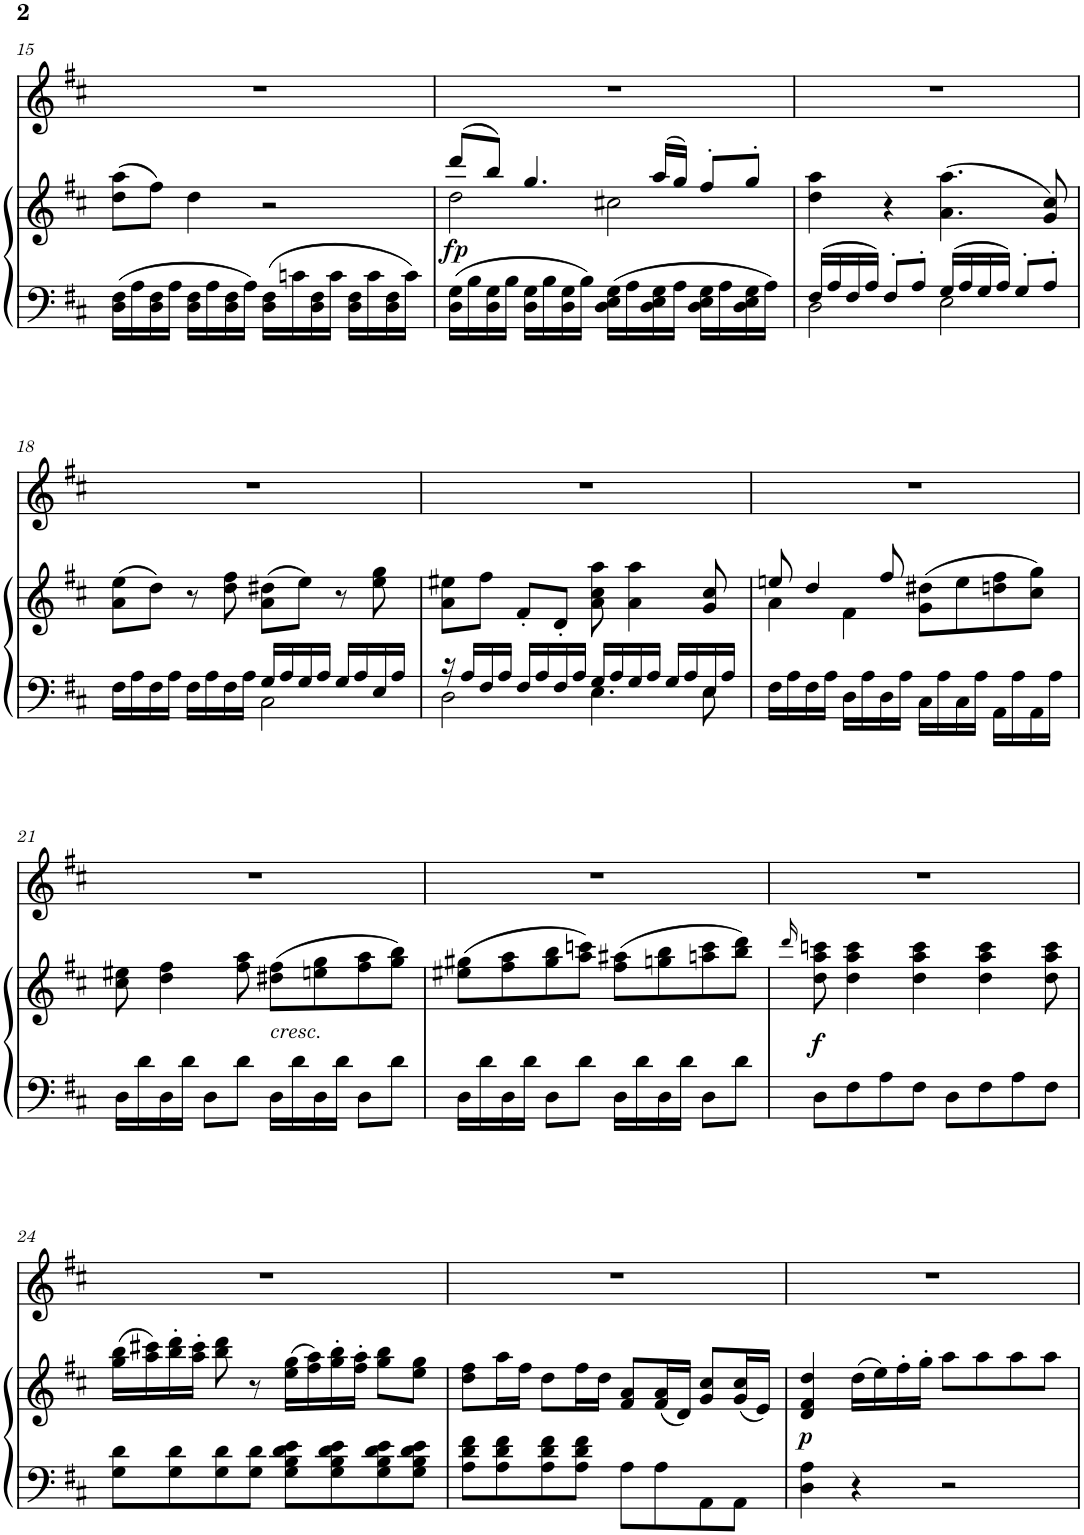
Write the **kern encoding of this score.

**kern	**kern	**dynam	**kern
*part2	*part2	*part2	*part1
*staff3	*staff2	*staff2/3	*staff1
*I"Piano	*	*	*I"Flauta
*I'Pno	*	*	*I'Fl
!!LO:PB:g=z
*clefF4	*clefG2	*	*clefG2
*k[f#c#]	*k[f#c#]	*	*k[f#c#]
*M4/4	*M4/4	*	*M4/4
*met(c)	*met(c)	*	*met(c)
=15	=15	=15	=15
16D\ 16F#\LL	(8dd\ 8aa\L	.	1r
16A\	.	.	.
16D\ 16F#\	8ff#\J)	.	.
16A\JJ	.	.	.
16D\ 16F#\LL	4dd\	.	.
16A\	.	.	.
16D\ 16F#\	.	.	.
16A\JJ	.	.	.
16D\ 16F#\LL	2r	.	.
16cn\	.	.	.
16D\ 16F#\	.	.	.
16c\JJ	.	.	.
16D\ 16F#\LL	.	.	.
16c\	.	.	.
16D\ 16F#\	.	.	.
16c\JJ	.	.	.
=16	=16	=16	=16
*	*^	*	*
!	!	!	!LO:DY:b	!
16D\ 16G\LL	(8ddd/L	2dd\	fp	1r
16B\	.	.	.	.
16D\ 16G\	8bb/J)	.	.	.
16B\JJ	.	.	.	.
16D\ 16G\LL	4.gg/	.	.	.
16B\	.	.	.	.
16D\ 16G\	.	.	.	.
16B\JJ	.	.	.	.
16D\ 16E\ 16G\LL	.	2cc#X\	.	.
16A\	.	.	.	.
16D\ 16E\ 16G\	(16aa/LL	.	.	.
16A\JJ	16gg/JJ)	.	.	.
16D\ 16E\ 16G\LL	8ff#'/L	.	.	.
16A\	.	.	.	.
16D\ 16E\ 16G\	8gg'/J	.	.	.
16A\JJ	.	.	.	.
*	*v	*v	*	*
=17	=17	=17	=17
*^	*	*	*
16F#/LL	2D\	4dd\ 4aa\	.	1r
16A/	.	.	.	.
16F#/	.	.	.	.
16A/JJ	.	.	.	.
8F#'/L	.	4r	.	.
8A'/J	.	.	.	.
16G/LL	2E\	(4.a\ 4.aa\	.	.
16A/	.	.	.	.
16G/	.	.	.	.
16A/JJ	.	.	.	.
8G'/L	.	.	.	.
8A'/J	.	8g/ 8cc#/)	.	.
!!LO:LB:g=z
=18	=18	=18	=18	=18
16F#\LL	2ryy	(8a\ 8ee\L	.	1r
16A\	.	.	.	.
16F#\	.	8dd\J)	.	.
16A\JJ	.	.	.	.
16F#\LL	.	8r	.	.
16A\	.	.	.	.
16F#\	.	8dd\ 8ff#\	.	.
16A\JJ	.	.	.	.
16G/LL	2C#\	(8a\ 8dd#X\L	.	.
16A/	.	.	.	.
16G/	.	8ee\J)	.	.
16A/JJ	.	.	.	.
16G/LL	.	8r	.	.
16A/	.	.	.	.
16E/	.	8ee\ 8gg\	.	.
16A/JJ	.	.	.	.
=19	=19	=19	=19	=19
16r	2D\	8a\ 8ee#X\L	.	1r
16A/LL	.	.	.	.
16F#/	.	8ff#\J	.	.
16A/JJ	.	.	.	.
16F#/LL	.	8f#'/L	.	.
16A/	.	.	.	.
16F#/	.	8d'/J	.	.
16A/JJ	.	.	.	.
16G/LL	4.E\	8a\ 8cc#\ 8aa\	.	.
16A/	.	.	.	.
16G/	.	4a\ 4aa\	.	.
16A/JJ	.	.	.	.
16G/LL	.	.	.	.
16A/	.	.	.	.
16E/	8E\	8g/ 8cc#/	.	.
16A/JJ	.	.	.	.
*v	*v	*	*	*
=20	=20	=20	=20
*	*^	*	*
16F#\LL	4a\	8een/	.	1r
16A\	.	.	.	.
16F#\	.	4dd/	.	.
16A\JJ	.	.	.	.
16D\LL	4f#\	.	.	.
16A\	.	.	.	.
16D\	.	8ff#/	.	.
16A\JJ	.	.	.	.
16C#\LL	(8g\ 8dd#X\L	2ryy	.	.
16A\	.	.	.	.
16C#\	8ee\	.	.	.
16A\JJ	.	.	.	.
16AA\LL	8ddn\ 8ff#\	.	.	.
16A\	.	.	.	.
16AA\	8cc#\ 8gg\J)	.	.	.
16A\JJ	.	.	.	.
*	*v	*v	*	*
!!LO:LB:g=z
=21	=21	=21	=21
16D\LL	8cc#\ 8ee#X\	.	1r
16d\	.	.	.
16D\	4dd\ 4ff#\	.	.
16d\JJ	.	.	.
8D\L	.	.	.
8d\J	8ff#\ 8aa\	.	.
!	!LO:TX:b:i:t=cresc.	!	!
16D\LL	(8dd#X\ 8ff#\L	.	.
16d\	.	.	.
16D\	8een\ 8gg\	.	.
16d\JJ	.	.	.
8D\L	8ff#\ 8aa\	.	.
8d\J	8gg\ 8bb\J)	.	.
=22	=22	=22	=22
16D\LL	(8ee#X\ 8gg#X\L	.	1r
16d\	.	.	.
16D\	8ff#\ 8aa\	.	.
16d\JJ	.	.	.
8D\L	8gg#\ 8bb\	.	.
8d\J	8aa\ 8cccn\J)	.	.
16D\LL	(8ff#\ 8aa#X\L	.	.
16d\	.	.	.
16D\	8ggn\ 8bb\	.	.
16d\JJ	.	.	.
8D\L	8aan\ 8ccc\	.	.
8d\J	8bb\ 8ddd\J)	.	.
=23	=23	=23	=23
.	16qddd/	.	.
!	!	!LO:DY:b	!
8D\L	8dd\ 8aa\ 8cccn\	f	1r
8F#\	4dd\ 4aa\ 4ccc\	.	.
8A\	.	.	.
8F#\J	4dd\ 4aa\ 4ccc\	.	.
8D\L	.	.	.
8F#\	4dd\ 4aa\ 4ccc\	.	.
8A\	.	.	.
8F#\J	8dd\ 8aa\ 8ccc\	.	.
!!LO:LB:g=z
=24	=24	=24	=24
8G\ 8d\L	(16gg\ 16bb\LL	.	1r
.	16aa\ 16ccc#X\)	.	.
8G\ 8d\	16bb\' 16ddd\'	.	.
.	16aa\' 16ccc#\'JJ	.	.
8G\ 8d\	8bb\ 8ddd\	.	.
8G\ 8d\J	8r	.	.
8G\ 8B\ 8d\ 8e\L	(16ee\ 16gg\LL	.	.
.	16ff#\ 16aa\)	.	.
8G\ 8B\ 8d\ 8e\	16gg\' 16bb\'	.	.
.	16ff#\' 16aa\'JJ	.	.
8G\ 8B\ 8d\ 8e\	8gg\ 8bb\L	.	.
8G\ 8B\ 8d\ 8e\J	8ee\ 8gg\J	.	.
=25	=25	=25	=25
8A\ 8d\ 8f#\L	8dd\ 8ff#\L	.	1r
8A\ 8d\ 8f#\	16aa\L	.	.
.	16ff#\JJ	.	.
8A\ 8d\ 8f#\	8dd\L	.	.
8A\ 8d\ 8f#\J	16ff#\L	.	.
.	16dd\JJ	.	.
8A\L	8f#/ 8a/L	.	.
8A\	(16f#/ 16a/L	.	.
.	16d/JJ)	.	.
8AA\	8g/ 8cc#/L	.	.
8AA\J	(16g/ 16cc#/L	.	.
.	16e/JJ)	.	.
=26	=26	=26	=26
!	!	!LO:DY:b	!
4D\ 4A\	4d/ 4f#/ 4dd/	p	1r
4r	(16dd\LL	.	.
.	16ee\)	.	.
.	16ff#'\	.	.
.	16gg'\JJ	.	.
2r	8aa\L	.	.
.	8aa\	.	.
.	8aa\	.	.
.	8aa\J	.	.
=	=	=	=
*-	*-	*-	*-
